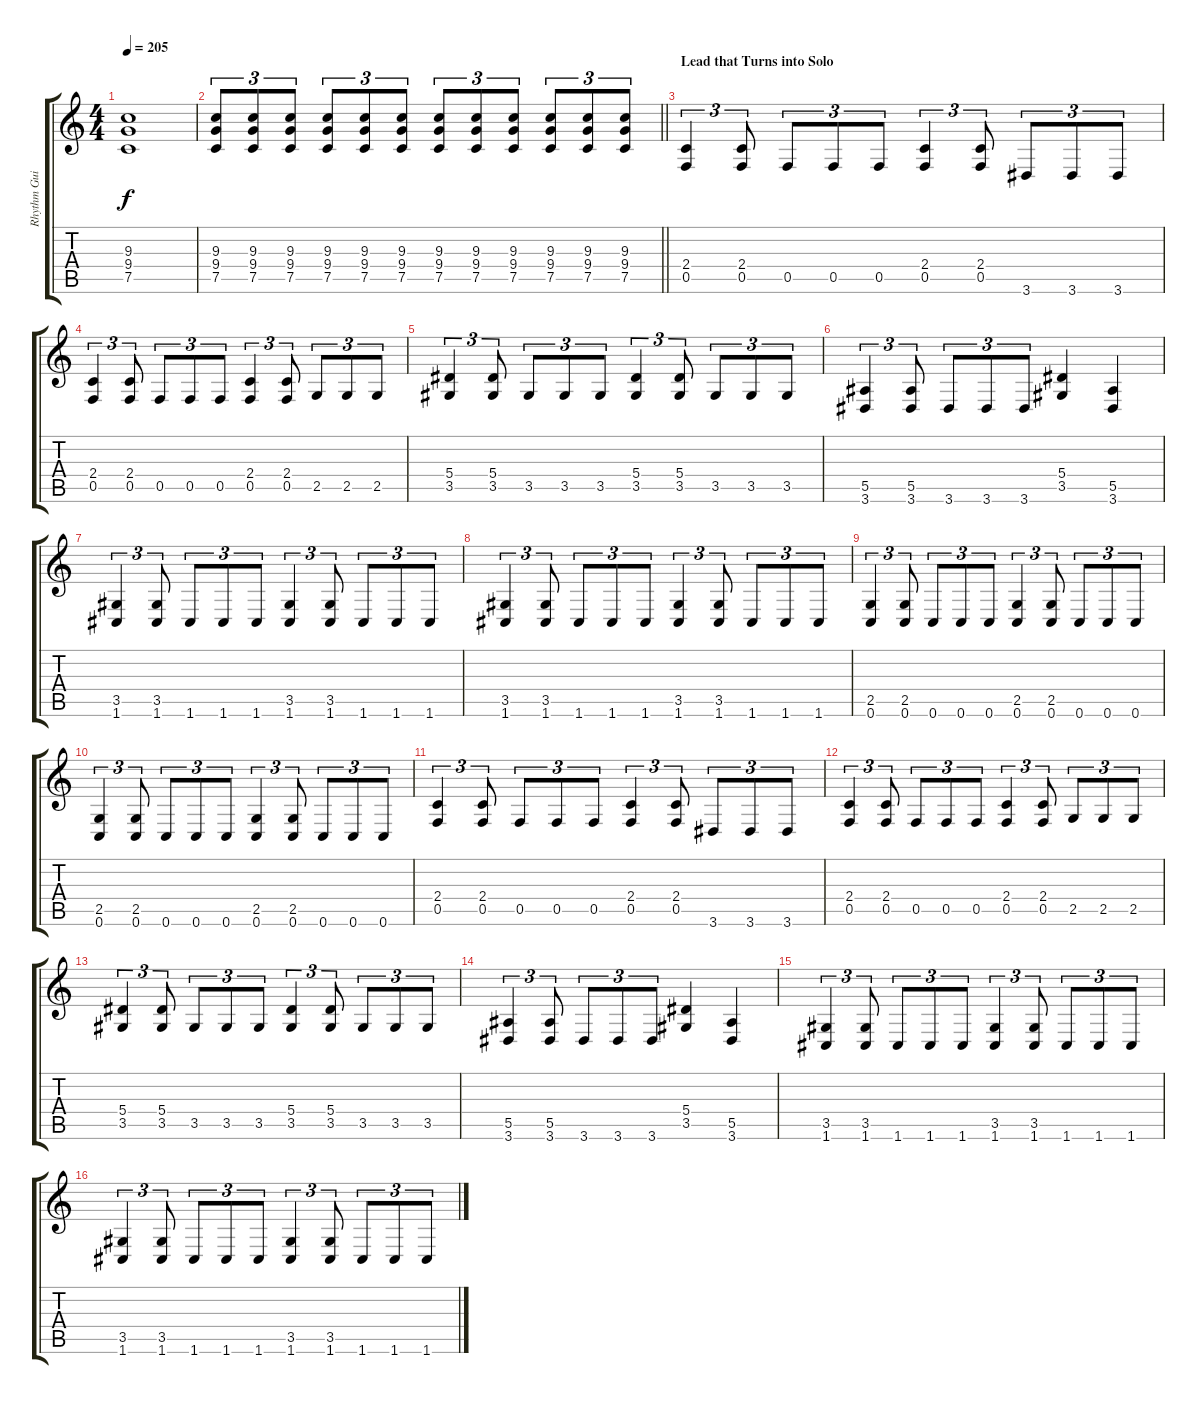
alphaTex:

\track ("Rhythm Guitar" "Rhythm Gui") {instrument distortionguitar}
\staff {score tabs}
\tuning (C4 G3 Eb3 Bb2 F2 C2) {hide}
\ts (4 4)
\tempo 205
\clef g2
\ks c
(9.3 9.4 7.5).1{dy f} |
\barLineRight lightlight
(9.3 9.4 7.5).8{tu (3 2)} (9.3 9.4 7.5).8{tu (3 2)} (9.3 9.4 7.5).8{tu (3 2)} (9.3 9.4 7.5).8{tu (3 2)} (9.3 9.4 7.5).8{tu (3 2)} (9.3 9.4 7.5).8{tu (3 2)} (9.3 9.4 7.5).8{tu (3 2)} (9.3 9.4 7.5).8{tu (3 2)} (9.3 9.4 7.5).8{tu (3 2)} (9.3 9.4 7.5).8{tu (3 2)} (9.3 9.4 7.5).8{tu (3 2)} (9.3 9.4 7.5).8{tu (3 2)} |
\section ("" "Lead that Turns into Solo")
(2.4 0.5).4{tu (3 2)} (2.4 0.5).8{tu (3 2)} 0.5.8{tu (3 2)} 0.5.8{tu (3 2)} 0.5.8{tu (3 2)} (2.4 0.5).4{tu (3 2)} (2.4 0.5).8{tu (3 2)} 3.6.8{tu (3 2)} 3.6.8{tu (3 2)} 3.6.8{tu (3 2)} |
(2.4 0.5).4{tu (3 2)} (2.4 0.5).8{tu (3 2)} 0.5.8{tu (3 2)} 0.5.8{tu (3 2)} 0.5.8{tu (3 2)} (2.4 0.5).4{tu (3 2)} (2.4 0.5).8{tu (3 2)} 2.5.8{tu (3 2)} 2.5.8{tu (3 2)} 2.5.8{tu (3 2)} |
(5.4 3.5).4{tu (3 2)} (5.4 3.5).8{tu (3 2)} 3.5.8{tu (3 2)} 3.5.8{tu (3 2)} 3.5.8{tu (3 2)} (5.4 3.5).4{tu (3 2)} (5.4 3.5).8{tu (3 2)} 3.5.8{tu (3 2)} 3.5.8{tu (3 2)} 3.5.8{tu (3 2)} |
(5.5 3.6).4{tu (3 2)} (5.5 3.6).8{tu (3 2)} 3.6.8{tu (3 2)} 3.6.8{tu (3 2)} 3.6.8{tu (3 2)} (5.4 3.5).4 (5.5 3.6).4 |
(3.5 1.6).4{tu (3 2)} (3.5 1.6).8{tu (3 2)} 1.6.8{tu (3 2)} 1.6.8{tu (3 2)} 1.6.8{tu (3 2)} (3.5 1.6).4{tu (3 2)} (3.5 1.6).8{tu (3 2)} 1.6.8{tu (3 2)} 1.6.8{tu (3 2)} 1.6.8{tu (3 2)} |
(3.5 1.6).4{tu (3 2)} (3.5 1.6).8{tu (3 2)} 1.6.8{tu (3 2)} 1.6.8{tu (3 2)} 1.6.8{tu (3 2)} (3.5 1.6).4{tu (3 2)} (3.5 1.6).8{tu (3 2)} 1.6.8{tu (3 2)} 1.6.8{tu (3 2)} 1.6.8{tu (3 2)} |
(2.5 0.6).4{tu (3 2)} (2.5 0.6).8{tu (3 2)} 0.6.8{tu (3 2)} 0.6.8{tu (3 2)} 0.6.8{tu (3 2)} (2.5 0.6).4{tu (3 2)} (2.5 0.6).8{tu (3 2)} 0.6.8{tu (3 2)} 0.6.8{tu (3 2)} 0.6.8{tu (3 2)} |
(2.5 0.6).4{tu (3 2)} (2.5 0.6).8{tu (3 2)} 0.6.8{tu (3 2)} 0.6.8{tu (3 2)} 0.6.8{tu (3 2)} (2.5 0.6).4{tu (3 2)} (2.5 0.6).8{tu (3 2)} 0.6.8{tu (3 2)} 0.6.8{tu (3 2)} 0.6.8{tu (3 2)} |
(2.4 0.5).4{tu (3 2)} (2.4 0.5).8{tu (3 2)} 0.5.8{tu (3 2)} 0.5.8{tu (3 2)} 0.5.8{tu (3 2)} (2.4 0.5).4{tu (3 2)} (2.4 0.5).8{tu (3 2)} 3.6.8{tu (3 2)} 3.6.8{tu (3 2)} 3.6.8{tu (3 2)} |
(2.4 0.5).4{tu (3 2)} (2.4 0.5).8{tu (3 2)} 0.5.8{tu (3 2)} 0.5.8{tu (3 2)} 0.5.8{tu (3 2)} (2.4 0.5).4{tu (3 2)} (2.4 0.5).8{tu (3 2)} 2.5.8{tu (3 2)} 2.5.8{tu (3 2)} 2.5.8{tu (3 2)} |
(5.4 3.5).4{tu (3 2)} (5.4 3.5).8{tu (3 2)} 3.5.8{tu (3 2)} 3.5.8{tu (3 2)} 3.5.8{tu (3 2)} (5.4 3.5).4{tu (3 2)} (5.4 3.5).8{tu (3 2)} 3.5.8{tu (3 2)} 3.5.8{tu (3 2)} 3.5.8{tu (3 2)} |
(5.5 3.6).4{tu (3 2)} (5.5 3.6).8{tu (3 2)} 3.6.8{tu (3 2)} 3.6.8{tu (3 2)} 3.6.8{tu (3 2)} (5.4 3.5).4 (5.5 3.6).4 |
(3.5 1.6).4{tu (3 2)} (3.5 1.6).8{tu (3 2)} 1.6.8{tu (3 2)} 1.6.8{tu (3 2)} 1.6.8{tu (3 2)} (3.5 1.6).4{tu (3 2)} (3.5 1.6).8{tu (3 2)} 1.6.8{tu (3 2)} 1.6.8{tu (3 2)} 1.6.8{tu (3 2)} |
(3.5 1.6).4{tu (3 2)} (3.5 1.6).8{tu (3 2)} 1.6.8{tu (3 2)} 1.6.8{tu (3 2)} 1.6.8{tu (3 2)} (3.5 1.6).4{tu (3 2)} (3.5 1.6).8{tu (3 2)} 1.6.8{tu (3 2)} 1.6.8{tu (3 2)} 1.6.8{tu (3 2)}
